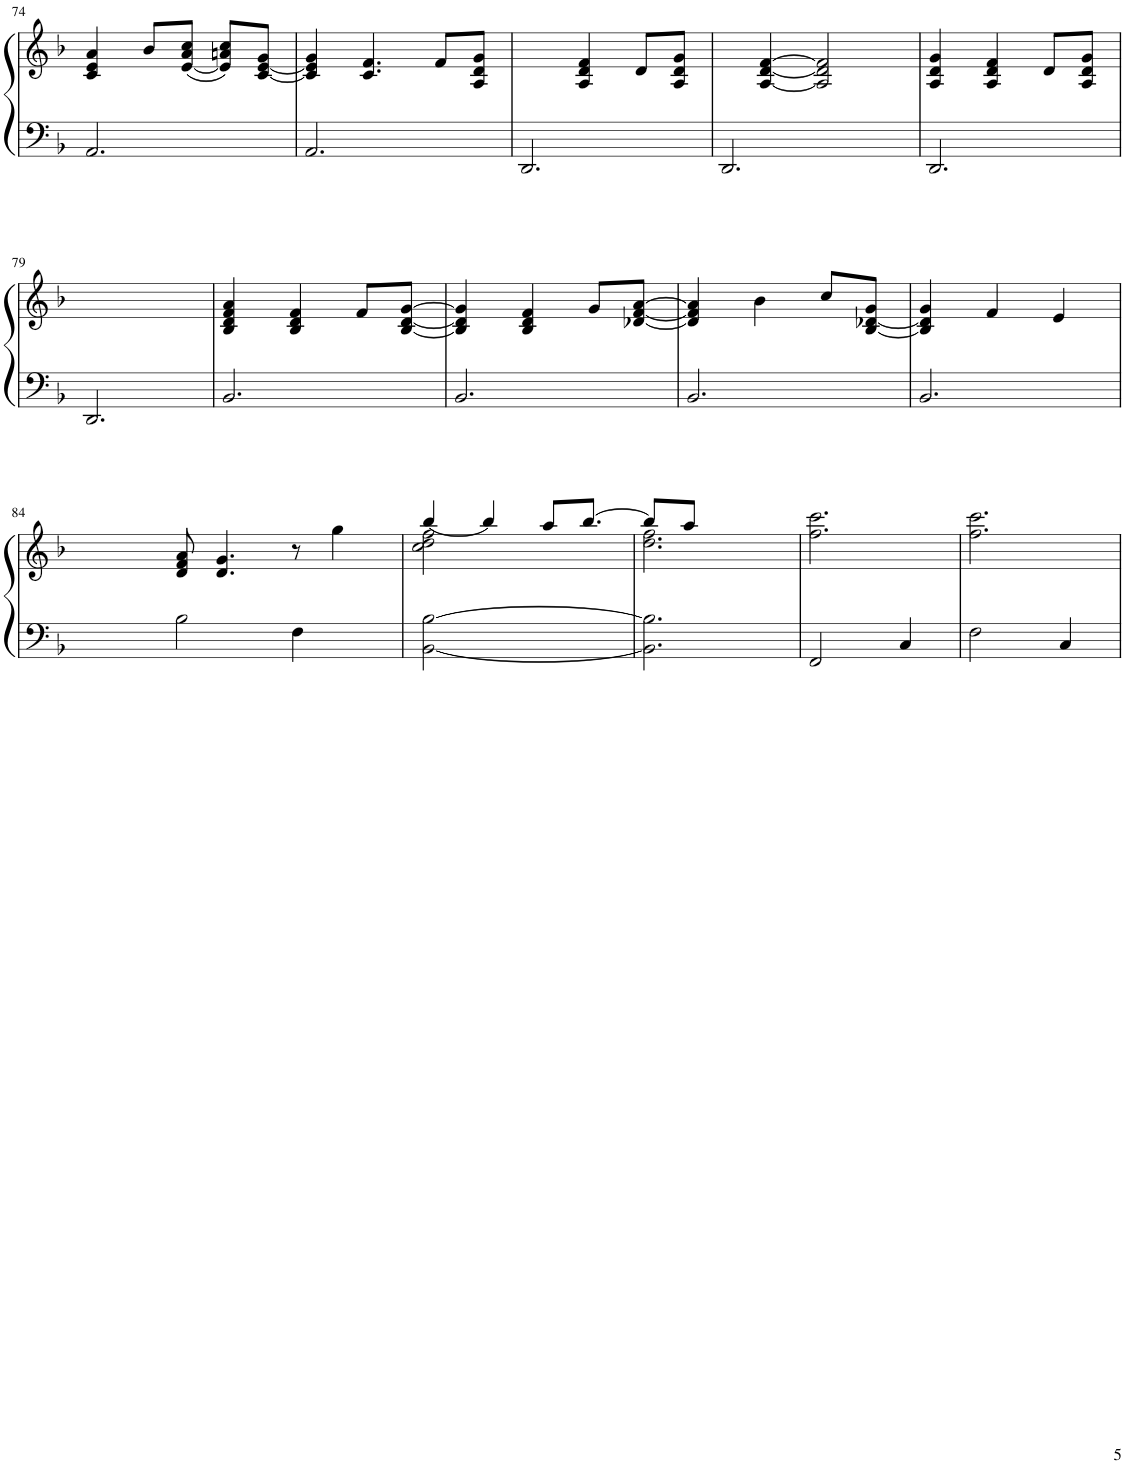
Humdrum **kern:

**kern	**kern
*part1	*part1
*staff2	*staff1
*I"Piano	*
*I'Pno	*
!!LO:PB:g=z
*clefF4	*clefG2
*k[b-]	*k[b-]
*M3/4	*M3/4
=74	=74
2.AA/	4c/ 4e/ 4a/
.	8b-/L
.	(<[<8e/ 8a/ 8cc/J
.	8e/] 8an/ 8cc/L)
.	[<8c/ [<8e/ 8g/J
=75	=75
2.AA/	4c/] 4e/] 4g/
.	4.c/ 4.f/
.	8f/L
8ryy	8A/ 8d/ 8g/J
=76	=76
2.DD/	4ryy
.	4A/ 4d/ 4f/
.	8d/L
.	8A/ 8d/ 8g/J
=77	=77
2.DD/	8ryy
.	[<4A/ [<4d/ [>4f/
.	4.A/_ 4.d/_ 4.f/_
8ryy	8ryy
=78	=78
2.DD/	4A/ 4d/ 4g/
.	8A/] 8d/] 8f/]
.	4A/ 4d/ 4f/
.	8d/L
8ryy	8A/ 8d/ 8g/J
!!LO:LB:g=z
=79	=79
2.DD/	2.ryy
=80	=80
2.BB-/	4B-/ 4d/ 4f/ 4a/
.	4B-/ 4d/ 4f/
.	8f/L
.	[<8B-/ [<8d/ [>8g/J
=81	=81
2.BB-/	4B-/] 4d/] 4g/]
.	4B-/ 4d/ 4f/
.	8g/L
.	[<8d-X/ [<8f/ [>8a/J
=82	=82
2.BB-/	4d-/] 4f/] 4a/]
.	4b-\
.	8cc/L
.	[<8B-/ [<8d-X/ 8g/J
=83	=83
2.BB-/	4B-/] 4d-/] 4g/
.	4f/
.	4e/
!!LO:LB:g=z
=84	=84
2ryy	2ryy
[4B-\	8d/ 8f/ 8a/
.	[8d/ [8g/
4ryy	4ryy
4F\	8r
.	4gg\
8ryy	.
=85	=85
*	*^
[<2BB-\ [>2B-\	[<4bb-/	2cc\ 2dd\ 2ff\
.	4d/] 4g/]	.
4B-\]	4bb-/]	16ryy
.	.	2ryy
4ryy	8aa/L	.
.	[>8bb-/J	.
16ryy	16ryy	.
=86	=86	=86
2.BB-\] 2.B-\]	8bb-/L]	2.dd\ 2.ff\
.	16bb-/J_	.
.	8aa/J	.
.	2ryy	.
16ryy	.	16ryy
*	*v	*v
=87	=87
2FF/	2.ff\ 2.ccc\
4C/	.
=88	=88
2F\	2.ff\ 2.ccc\
4C/	.
=	=
*-	*-
